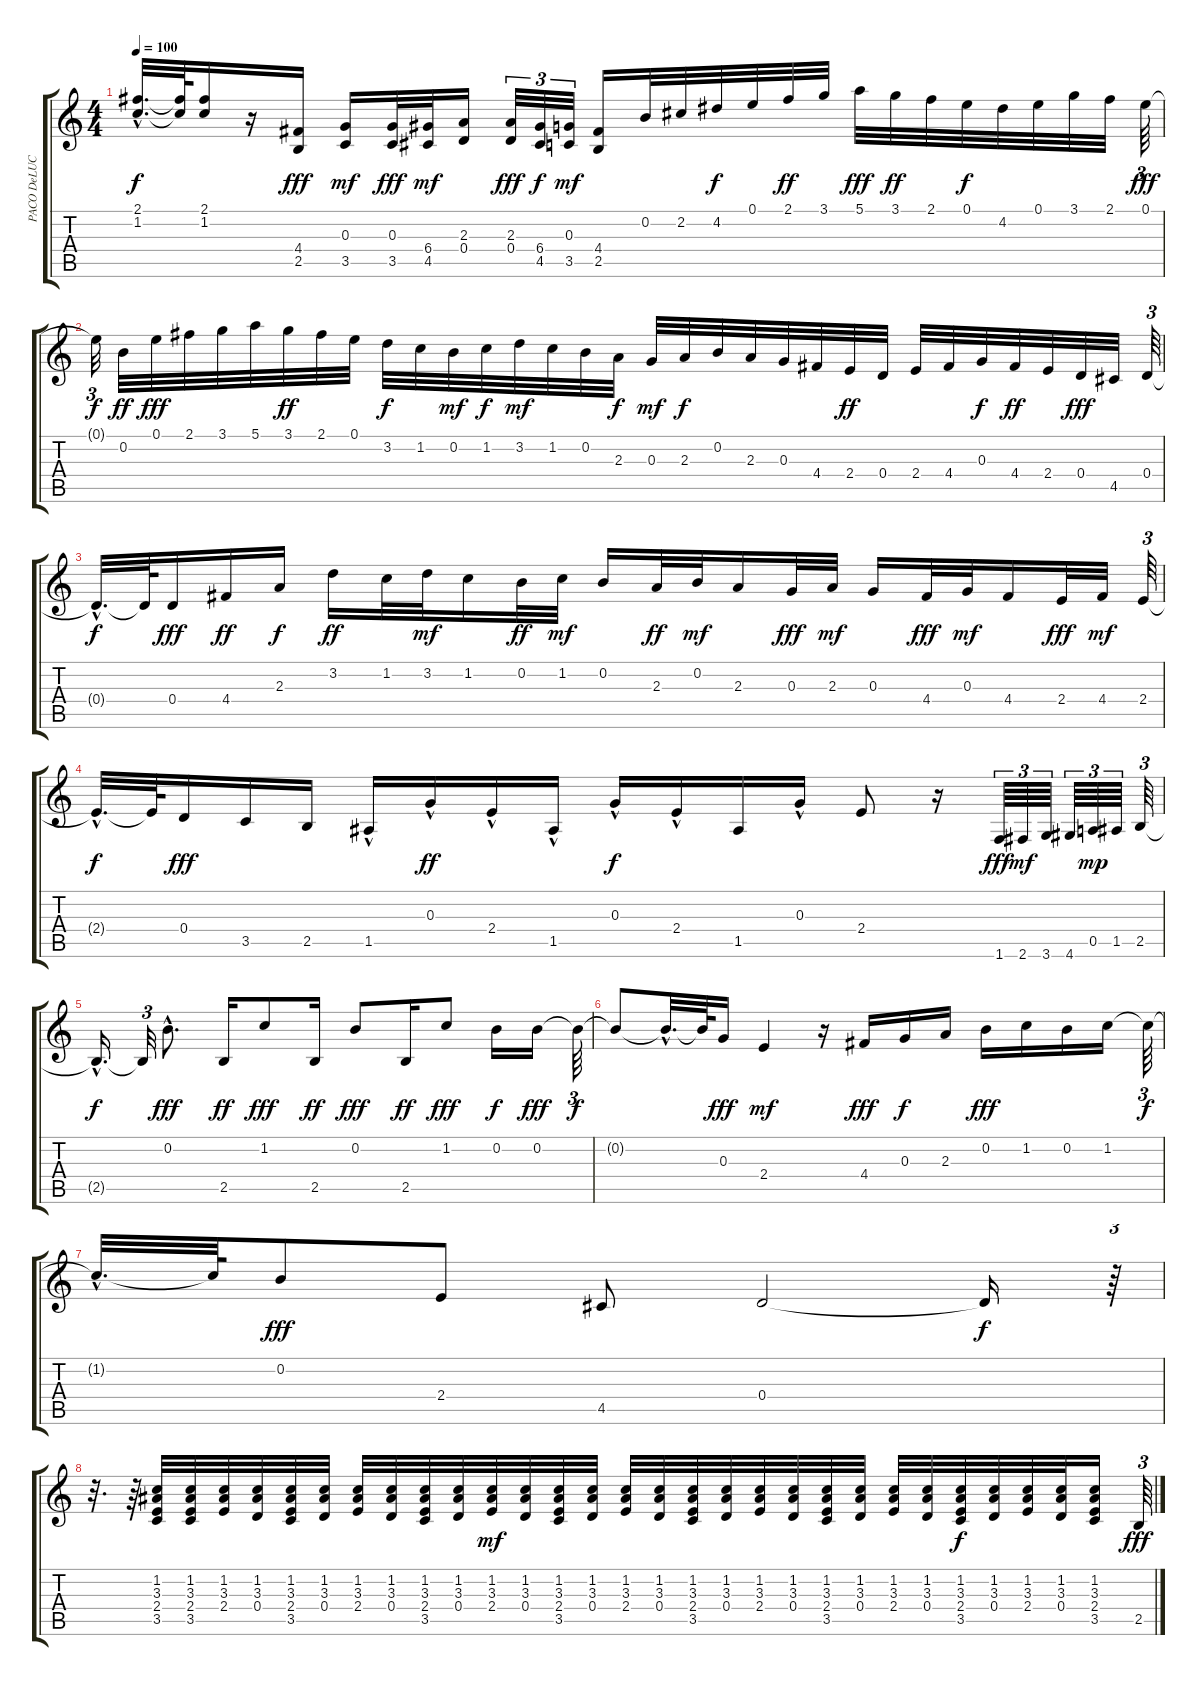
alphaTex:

\track ("PACO DeLUCIA" "PACO DeLUC") {instrument acousticguitarnylon}
\staff {score tabs}
\tuning (E4 B3 G3 D3 A2 E2) {hide}
\ts (4 4)
\tempo 100
\clef g2
\ks c
(2.1{hac t} 1.2{hac t}).32{d dy f} (2.1{t} 1.2{t}).64 (2.1 1.2).16 r.16 (4.4 2.5).16{dy fff} (0.3 3.5).16{dy mf} (0.3 3.5).32{dy fff} (6.4 4.5).32{dy mf} (2.3 0.4).16 (2.3 0.4).32{tu (3 2) dy fff} (6.4 4.5).32{tu (3 2) dy f} (0.3 3.5).32{tu (3 2) dy mf} (4.4 2.5).16 0.2.32 2.2.32 4.2.32{dy f} 0.1.32 2.1.32{dy ff} 3.1.32 5.1.32{dy fff} 3.1.32{dy ff} 2.1.32 0.1.32{dy f} 4.2.32 0.1.32 3.1.32 2.1.32 0.1.64{tu (3 2) dy fff} |
0.1{t}.32{tu (3 2) dy f} 0.2.32{dy ff} 0.1.32{dy fff} 2.1.32 3.1.32 5.1.32 3.1.32{dy ff} 2.1.32 0.1.32 3.2.32{dy f} 1.2.32 0.2.32{dy mf} 1.2.32{dy f} 3.2.32{dy mf} 1.2.32 0.2.32 2.3.32{dy f} 0.3.32{dy mf} 2.3.32{dy f} 0.2.32 2.3.32 0.3.32 4.4.32 2.4.32{dy ff} 0.4.32 2.4.32 4.4.32 0.3.32{dy f} 4.4.32{dy ff} 2.4.32 0.4.32{dy fff} 4.5.32 0.4.64{tu (3 2)} |
0.4{hac t}.32{d dy f} 0.4{t}.64 0.4.16{dy fff} 4.4.16{dy ff} 2.3.16{dy f} 3.2.16{dy ff} 1.2.32 3.2.32{dy mf} 1.2.16 0.2.32{dy ff} 1.2.32{dy mf} 0.2.16 2.3.32{dy ff} 0.2.32{dy mf} 2.3.16 0.3.32{dy fff} 2.3.32{dy mf} 0.3.16 4.4.32{dy fff} 0.3.32{dy mf} 4.4.16 2.4.32{dy fff} 4.4.32{dy mf} 2.4.64{tu (3 2)} |
2.4{hac t}.32{d dy f} 2.4{t}.64 0.4.16{dy fff} 3.5.16 2.5.16 1.5{hac}.16 0.3{hac}.16{dy ff} 2.4{hac}.16 1.5{hac}.16 0.3{hac}.16{dy f} 2.4{hac}.16 1.5.16 0.3{hac}.16 2.4.8 r.16 1.6.64{tu (3 2) dy fff} 2.6.64{tu (3 2) dy mf} 3.6.64{tu (3 2)} 4.6.64{tu (3 2)} 0.5.64{tu (3 2) dy mp} 1.5.64{tu (3 2)} 2.5.64{tu (3 2)} |
2.5{hac t}.16{d dy f} 2.5{t}.32{tu (3 2)} 0.2{hac}.8{d dy fff} 2.5.16{dy ff} 1.2.8{dy fff} 2.5.16{dy ff} 0.2.8{dy fff} 2.5.16{dy ff} 1.2.8{dy fff} 0.2.16{dy f} 0.2.16{dy fff} 0.2{t}.64{tu (3 2) dy f} |
0.2{t}.8 0.2{hac t}.32{d} 0.2{t}.64 0.3.16{dy fff} 2.4.4{dy mf} r.16 4.4.16{dy fff} 0.3.16{dy f} 2.3.16 0.2.16{dy fff} 1.2.16 0.2.16 1.2.16 1.2{t}.64{tu (3 2) dy f} |
1.2{hac t}.32{d} 1.2{t}.64 0.2.8{dy fff} 2.4.8 4.5.8 0.4.2 0.4{t}.16{dy f} r.64{tu (3 2)} |
r.32{d} r.64 (1.2 3.3 2.4 3.5).32 (1.2 3.3 2.4 3.5).32 (1.2 3.3 2.4).32 (1.2 3.3 0.4).32 (1.2 3.3 2.4 3.5).32 (1.2 3.3 0.4).32 (1.2 3.3 2.4).32 (1.2 3.3 0.4).32 (1.2 3.3 2.4 3.5).32 (1.2 3.3 0.4).32 (1.2 3.3 2.4).32{dy mf} (1.2 3.3 0.4).32 (1.2 3.3 2.4 3.5).32 (1.2 3.3 0.4).32 (1.2 3.3 2.4).32 (1.2 3.3 0.4).32 (1.2 3.3 2.4 3.5).32 (1.2 3.3 0.4).32 (1.2 3.3 2.4).32 (1.2 3.3 0.4).32 (1.2 3.3 2.4 3.5).32 (1.2 3.3 0.4).32 (1.2 3.3 2.4).32 (1.2 3.3 0.4).32 (1.2 3.3 2.4 3.5).32{dy f} (1.2 3.3 0.4).32 (1.2 3.3 2.4).32 (1.2 3.3 0.4).32 (1.2 3.3 2.4 3.5).16 2.5.64{tu (3 2) dy fff}
